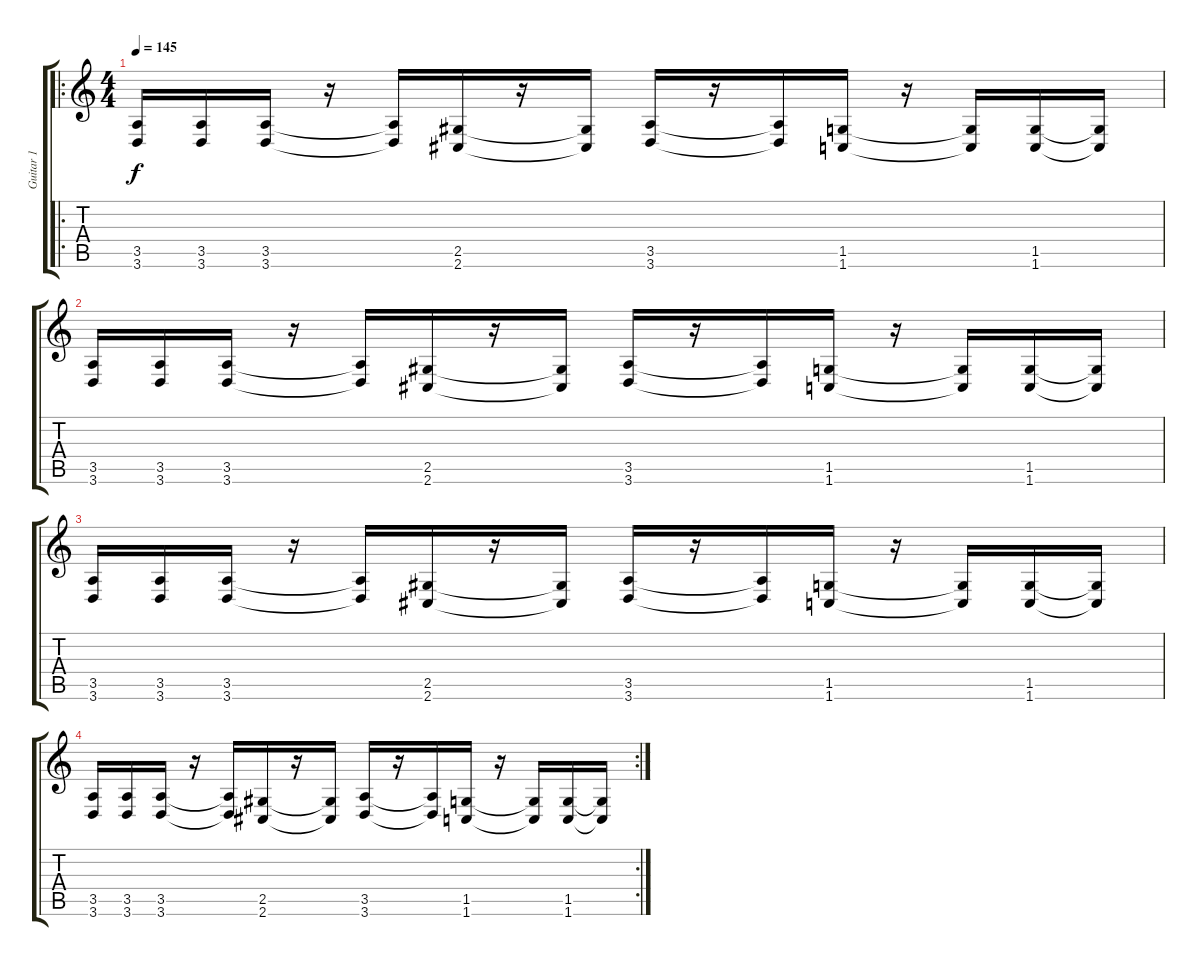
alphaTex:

\track ("Guitar 1" "Guitar 1") {instrument distortionguitar}
\staff {score tabs}
\tuning (Db4 Ab3 E3 B2 Gb2 B1) {hide}
\ro
\ts (4 4)
\tempo 145
\clef g2
\ks c
(3.5 3.6).16{dy f} (3.5 3.6).16 (3.5 3.6).16 r.16 (3.5{t} 3.6{t}).16 (2.5 2.6).16 r.16 (2.5{t} 2.6{t}).16 (3.5 3.6).16 r.16 (3.5{t} 3.6{t}).16 (1.5 1.6).16 r.16 (1.5{t} 1.6{t}).16 (1.5 1.6).16 (1.5{t} 1.6{t}).16 |
(3.5 3.6).16 (3.5 3.6).16 (3.5 3.6).16 r.16 (3.5{t} 3.6{t}).16 (2.5 2.6).16 r.16 (2.5{t} 2.6{t}).16 (3.5 3.6).16 r.16 (3.5{t} 3.6{t}).16 (1.5 1.6).16 r.16 (1.5{t} 1.6{t}).16 (1.5 1.6).16 (1.5{t} 1.6{t}).16 |
(3.5 3.6).16 (3.5 3.6).16 (3.5 3.6).16 r.16 (3.5{t} 3.6{t}).16 (2.5 2.6).16 r.16 (2.5{t} 2.6{t}).16 (3.5 3.6).16 r.16 (3.5{t} 3.6{t}).16 (1.5 1.6).16 r.16 (1.5{t} 1.6{t}).16 (1.5 1.6).16 (1.5{t} 1.6{t}).16 |
\rc 2
(3.5 3.6).16 (3.5 3.6).16 (3.5 3.6).16 r.16 (3.5{t} 3.6{t}).16 (2.5 2.6).16 r.16 (2.5{t} 2.6{t}).16 (3.5 3.6).16 r.16 (3.5{t} 3.6{t}).16 (1.5 1.6).16 r.16 (1.5{t} 1.6{t}).16 (1.5 1.6).16 (1.5{t} 1.6{t}).16
